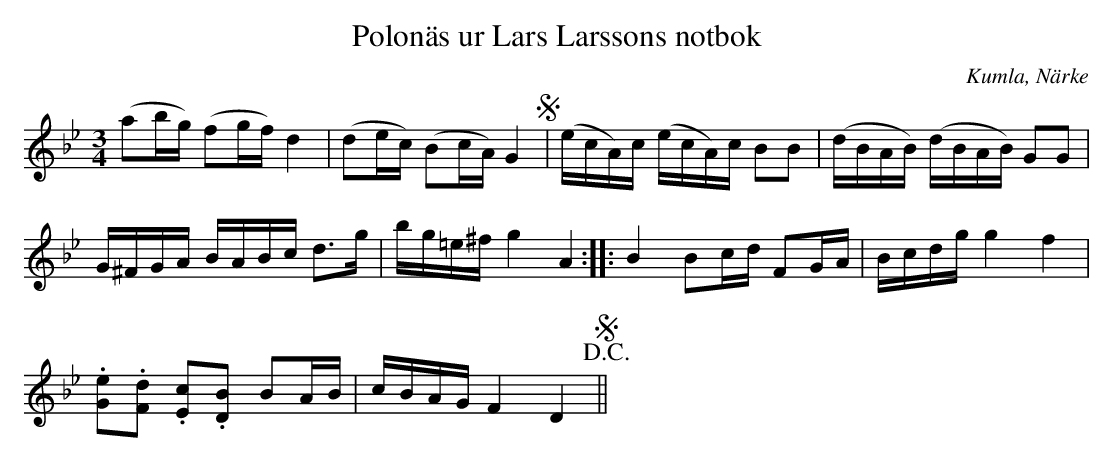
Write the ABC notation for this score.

X:1
T:Polonäs ur Lars Larssons notbok
O:Kumla, Närke
M:3/4
L:1/16
K:Gm
(a2bg) (f2gf) d4 | (d2ec) (B2cA) G4 S|  (ecA)c (ecA)c B2B2 | (dBAB) (dBAB) G2G2 |
G^FGA BABc d2>g2 | bg=e^f g4 A4 :: B4 B2cd F2GA | Bcdg g4 f4 |
.[eG]2.[dF]2 .[cE]2.[BD]2  B2AB | cBAG F4 D4 !D.C.!S ||
